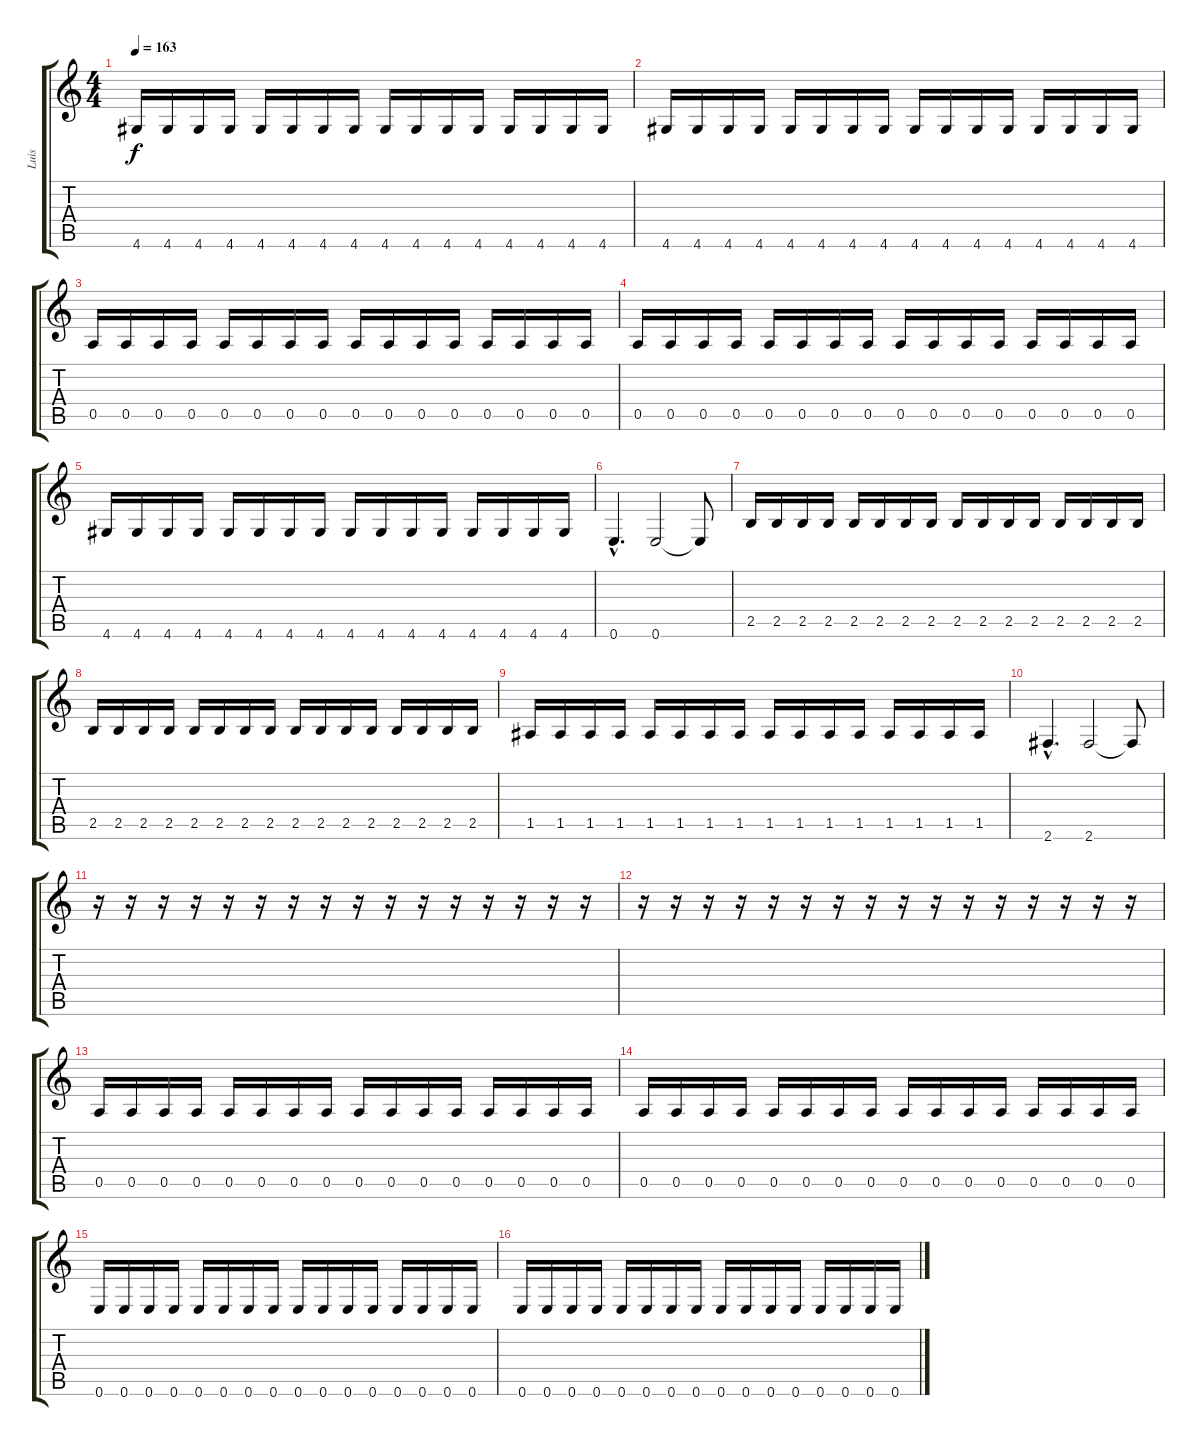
\track ("Luis" "Luis") {instrument fretlessbass}
\staff {score tabs}
\tuning (E4 B3 G3 D3 A2 E2) {hide}
\ts (4 4)
\tempo 163
\clef g2
\ks c
4.6.16{dy f} 4.6.16 4.6.16 4.6.16 4.6.16 4.6.16 4.6.16 4.6.16 4.6.16 4.6.16 4.6.16 4.6.16 4.6.16 4.6.16 4.6.16 4.6.16 |
4.6.16 4.6.16 4.6.16 4.6.16 4.6.16 4.6.16 4.6.16 4.6.16 4.6.16 4.6.16 4.6.16 4.6.16 4.6.16 4.6.16 4.6.16 4.6.16 |
0.5.16 0.5.16 0.5.16 0.5.16 0.5.16 0.5.16 0.5.16 0.5.16 0.5.16 0.5.16 0.5.16 0.5.16 0.5.16 0.5.16 0.5.16 0.5.16 |
0.5.16 0.5.16 0.5.16 0.5.16 0.5.16 0.5.16 0.5.16 0.5.16 0.5.16 0.5.16 0.5.16 0.5.16 0.5.16 0.5.16 0.5.16 0.5.16 |
4.6.16 4.6.16 4.6.16 4.6.16 4.6.16 4.6.16 4.6.16 4.6.16 4.6.16 4.6.16 4.6.16 4.6.16 4.6.16 4.6.16 4.6.16 4.6.16 |
0.6{hac}.4{d} 0.6.2 0.6{t}.8 |
2.5.16 2.5.16 2.5.16 2.5.16 2.5.16 2.5.16 2.5.16 2.5.16 2.5.16 2.5.16 2.5.16 2.5.16 2.5.16 2.5.16 2.5.16 2.5.16 |
2.5.16 2.5.16 2.5.16 2.5.16 2.5.16 2.5.16 2.5.16 2.5.16 2.5.16 2.5.16 2.5.16 2.5.16 2.5.16 2.5.16 2.5.16 2.5.16 |
1.5.16 1.5.16 1.5.16 1.5.16 1.5.16 1.5.16 1.5.16 1.5.16 1.5.16 1.5.16 1.5.16 1.5.16 1.5.16 1.5.16 1.5.16 1.5.16 |
2.6{hac}.4{d} 2.6.2 2.6{t}.8 |
r.16 r.16 r.16 r.16 r.16 r.16 r.16 r.16 r.16 r.16 r.16 r.16 r.16 r.16 r.16 r.16 |
r.16 r.16 r.16 r.16 r.16 r.16 r.16 r.16 r.16 r.16 r.16 r.16 r.16 r.16 r.16 r.16 |
0.5.16 0.5.16 0.5.16 0.5.16 0.5.16 0.5.16 0.5.16 0.5.16 0.5.16 0.5.16 0.5.16 0.5.16 0.5.16 0.5.16 0.5.16 0.5.16 |
0.5.16 0.5.16 0.5.16 0.5.16 0.5.16 0.5.16 0.5.16 0.5.16 0.5.16 0.5.16 0.5.16 0.5.16 0.5.16 0.5.16 0.5.16 0.5.16 |
0.6.16 0.6.16 0.6.16 0.6.16 0.6.16 0.6.16 0.6.16 0.6.16 0.6.16 0.6.16 0.6.16 0.6.16 0.6.16 0.6.16 0.6.16 0.6.16 |
0.6.16 0.6.16 0.6.16 0.6.16 0.6.16 0.6.16 0.6.16 0.6.16 0.6.16 0.6.16 0.6.16 0.6.16 0.6.16 0.6.16 0.6.16 0.6.16
